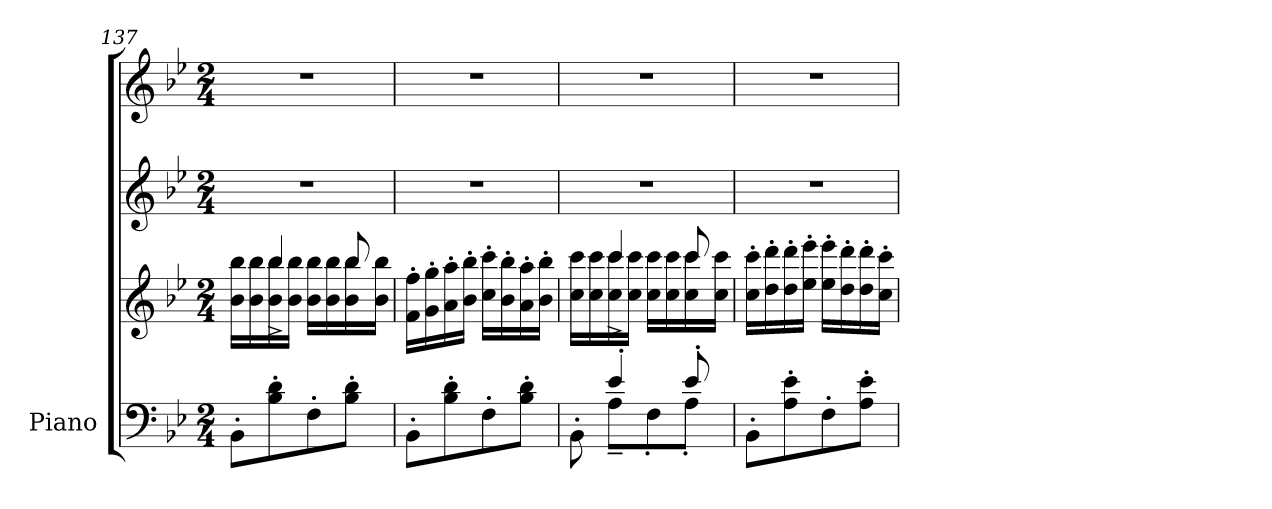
**kern	**kern	**kern	**kern
*part1	*part1	*part1	*part1
*staff4	*staff3	*staff2	*staff1
*I"Piano	*	*	*
*I'Pno.	*	*	*
*clefF4	*clefG2	*clefG2	*clefG2
*k[b-e-]	*k[b-e-]	*k[b-e-]	*k[b-e-]
*M2/4	*M2/4	*M2/4	*M2/4
=137	=137	=137	=137
*	*^	*	*
8BB-'\L	16b-\ 16bb-\LL	8ryy	2r	2r
.	16b-\ 16bb-\	.	.	.
8B-\' 8d\'	16b-\ 16bb-\	4bb-^/	.	.
.	16b-\ 16bb-\JJ	.	.	.
8F'\	16b-\ 16bb-\LL	.	.	.
.	16b-\ 16bb-\	.	.	.
8B-\' 8d\'J	16b-\ 16bb-\	8bb-/	.	.
.	16b-\ 16bb-\JJ	.	.	.
*	*v	*v	*	*
=138	=138	=138	=138
8BB-'\L	16f\' 16ff\'LL	2r	2r
.	16g\' 16gg\'	.	.
8B-\' 8d\'	16a\' 16aa\'	.	.
.	16b-\' 16bb-\'JJ	.	.
8F'\	16cc\' 16ccc\'LL	.	.
.	16b-\' 16bb-\'	.	.
8B-\' 8d\'J	16a\' 16aa\'	.	.
.	16b-\' 16bb-\'JJ	.	.
!!LO:LB:g=z
=139	=139	=139	=139
*^	*^	*	*
8ryy	8BB-'\	16cc\ 16ccc\LL	8ryy	2r	2r
.	.	16cc\ 16ccc\	.	.	.
4e-'/	8A~\L	16cc\ 16ccc\	4ccc^/	.	.
.	.	16cc\ 16ccc\JJ	.	.	.
.	8F'\	16cc\ 16ccc\LL	.	.	.
.	.	16cc\ 16ccc\	.	.	.
8e-'/	8A'\J	16cc\ 16ccc\	8ccc/	.	.
.	.	16cc\ 16ccc\JJ	.	.	.
*v	*v	*	*	*	*
*	*v	*v	*	*
=140	=140	=140	=140
8BB-'\L	16cc\' 16ccc\'LL	2r	2r
.	16dd\' 16ddd\'	.	.
8A\' 8e-\'	16dd\' 16ddd\'	.	.
.	16ee-\' 16eee-\'JJ	.	.
8F'\	16ee-\' 16eee-\'LL	.	.
.	16dd\' 16ddd\'	.	.
8A\' 8e-\'J	16dd\' 16ddd\'	.	.
.	16cc\' 16ccc\'JJ	.	.
=	=	=	=
*-	*-	*-	*-
